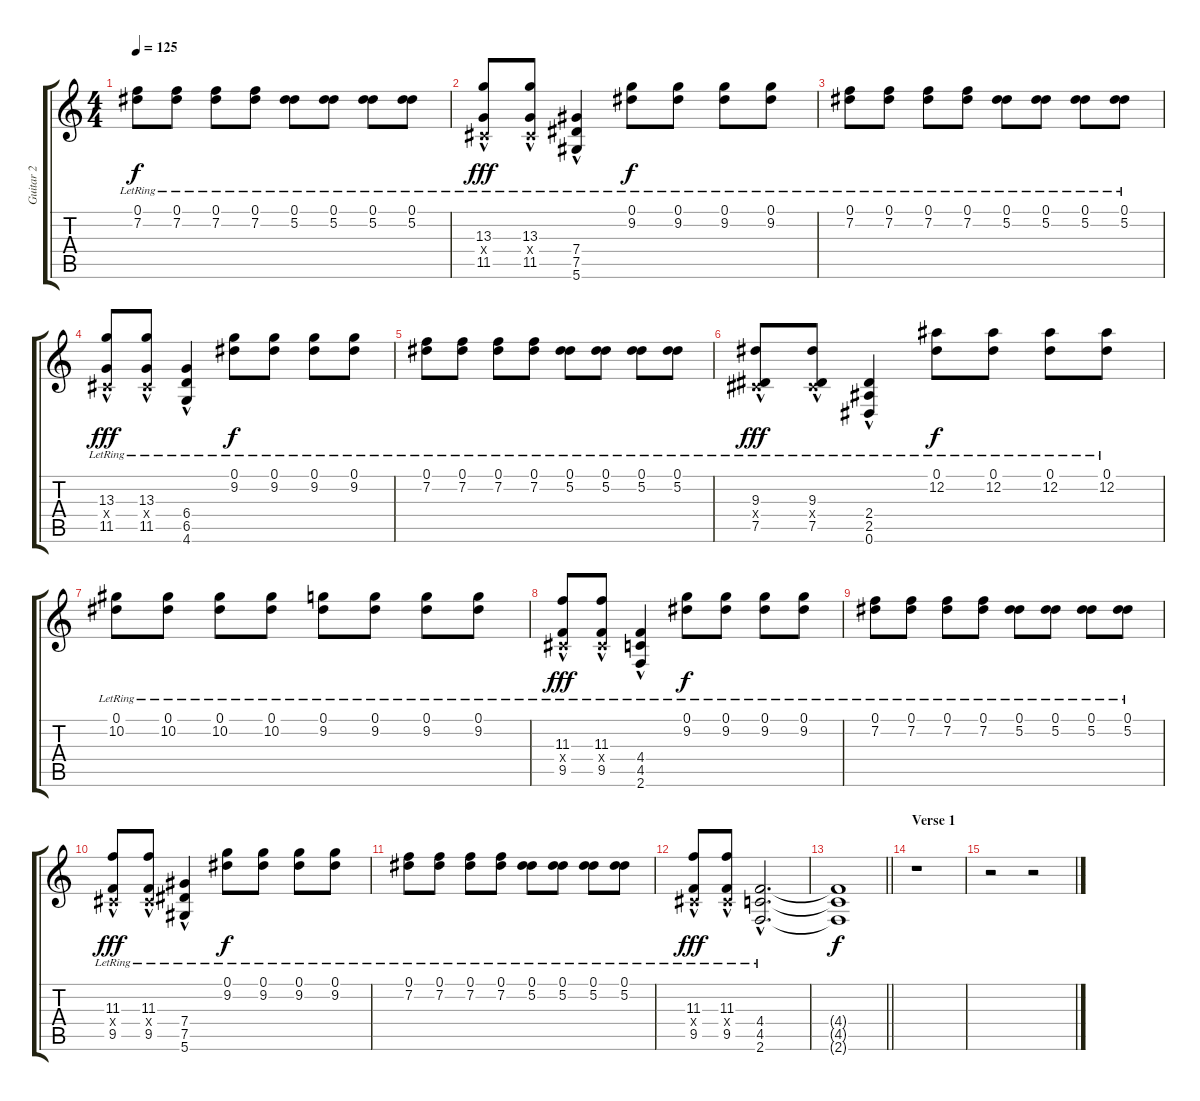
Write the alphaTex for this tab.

\track ("Guitar 2" "Guitar 2") {instrument distortionguitar}
\staff {score tabs}
\tuning (Eb4 Bb3 Gb3 Db3 Ab2 Eb2) {hide}
\ts (4 4)
\tempo 125
\clef g2
\ks c
(0.1{lr} 7.2{lr}).8{dy f} (0.1{lr} 7.2{lr}).8 (0.1{lr} 7.2{lr}).8 (0.1{lr} 7.2{lr}).8 (0.1{lr} 5.2{lr}).8 (0.1{lr} 5.2{lr}).8 (0.1{lr} 5.2{lr}).8 (0.1{lr} 5.2{lr}).8 |
(13.3{lr} 0.4{x} 11.5{hac lr}).8{dy fff} (13.3{lr} 0.4{x} 11.5{hac lr}).8 (7.4{lr} 7.5{hac lr} 5.6{lr}).4 (0.1{lr} 9.2{lr}).8{dy f} (0.1{lr} 9.2{lr}).8 (0.1{lr} 9.2{lr}).8 (0.1{lr} 9.2{lr}).8 |
(0.1{lr} 7.2{lr}).8 (0.1{lr} 7.2{lr}).8 (0.1{lr} 7.2{lr}).8 (0.1{lr} 7.2{lr}).8 (0.1{lr} 5.2{lr}).8 (0.1{lr} 5.2{lr}).8 (0.1{lr} 5.2{lr}).8 (0.1{lr} 5.2{lr}).8 |
(13.3{lr} 0.4{x} 11.5{hac lr}).8{dy fff} (13.3{lr} 0.4{x} 11.5{hac lr}).8 (6.4{lr} 6.5{hac lr} 4.6{lr}).4 (0.1{lr} 9.2{lr}).8{dy f} (0.1{lr} 9.2{lr}).8 (0.1{lr} 9.2{lr}).8 (0.1{lr} 9.2{lr}).8 |
(0.1{lr} 7.2{lr}).8 (0.1{lr} 7.2{lr}).8 (0.1{lr} 7.2{lr}).8 (0.1{lr} 7.2{lr}).8 (0.1{lr} 5.2{lr}).8 (0.1{lr} 5.2{lr}).8 (0.1{lr} 5.2{lr}).8 (0.1{lr} 5.2{lr}).8 |
(9.3{lr} 0.4{x} 7.5{hac lr}).8{dy fff} (9.3{lr} 0.4{x} 7.5{hac lr}).8 (2.4{lr} 2.5{hac lr} 0.6{lr}).4 (0.1{lr} 12.2{lr}).8{dy f} (0.1{lr} 12.2{lr}).8 (0.1{lr} 12.2{lr}).8 (0.1{lr} 12.2{lr}).8 |
(0.1{lr} 10.2{lr}).8 (0.1{lr} 10.2{lr}).8 (0.1{lr} 10.2{lr}).8 (0.1{lr} 10.2{lr}).8 (0.1{lr} 9.2{lr}).8 (0.1{lr} 9.2{lr}).8 (0.1{lr} 9.2{lr}).8 (0.1{lr} 9.2{lr}).8 |
(11.3{lr} 0.4{x} 9.5{hac lr}).8{dy fff} (11.3{lr} 0.4{x} 9.5{hac lr}).8 (4.4{lr} 4.5{hac lr} 2.6{lr}).4 (0.1{lr} 9.2{lr}).8{dy f} (0.1{lr} 9.2{lr}).8 (0.1{lr} 9.2{lr}).8 (0.1{lr} 9.2{lr}).8 |
(0.1{lr} 7.2{lr}).8 (0.1{lr} 7.2{lr}).8 (0.1{lr} 7.2{lr}).8 (0.1{lr} 7.2{lr}).8 (0.1{lr} 5.2{lr}).8 (0.1{lr} 5.2{lr}).8 (0.1{lr} 5.2{lr}).8 (0.1{lr} 5.2{lr}).8 |
(11.3{lr} 0.4{x} 9.5{hac lr}).8{dy fff} (11.3{lr} 0.4{x} 9.5{hac lr}).8 (7.4{lr} 7.5{hac lr} 5.6{lr}).4 (0.1{lr} 9.2{lr}).8{dy f} (0.1{lr} 9.2{lr}).8 (0.1{lr} 9.2{lr}).8 (0.1{lr} 9.2{lr}).8 |
(0.1{lr} 7.2{lr}).8 (0.1{lr} 7.2{lr}).8 (0.1{lr} 7.2{lr}).8 (0.1{lr} 7.2{lr}).8 (0.1{lr} 5.2{lr}).8 (0.1{lr} 5.2{lr}).8 (0.1{lr} 5.2{lr}).8 (0.1{lr} 5.2{lr}).8 |
(11.3{lr} 0.4{x} 9.5{hac lr}).8{dy fff} (11.3{lr} 0.4{x} 9.5{hac lr}).8 (4.4{lr} 4.5{hac lr} 2.6{lr}).2{d} |
\barLineRight lightlight
(4.4{t} 4.5{t} 2.6{t}).1{dy f} |
\section ("" "Verse 1")
r.1 |
r.2 r.2
